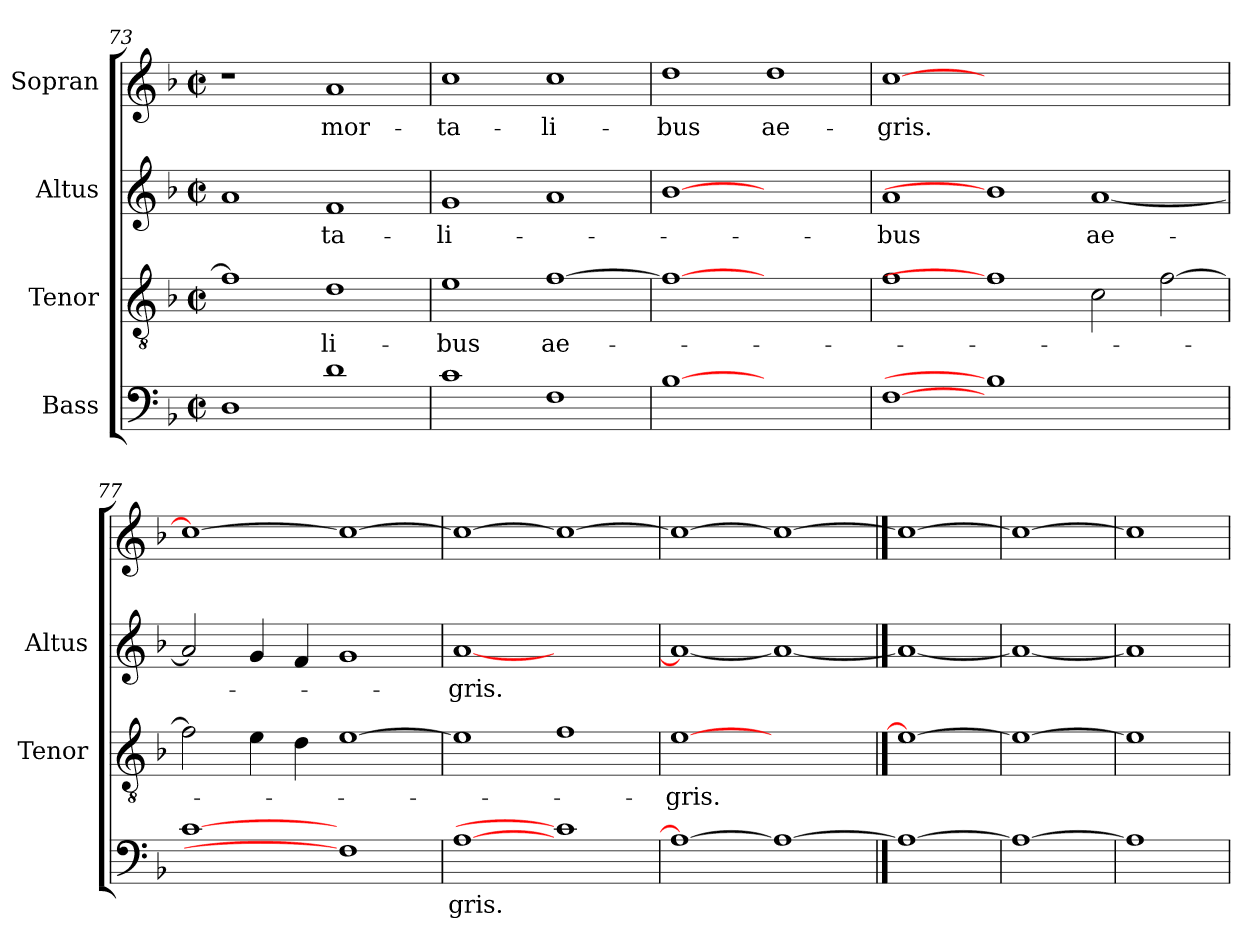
**kern	**text	**kern	**text	**kern	**text	**kern	**text
*part4	*part4	*part3	*part3	*part2	*part2	*part1	*part1
*staff4	*staff4	*staff3	*staff3	*staff2	*staff2	*staff1	*staff1
*I"Bass	*	*I"Tenor	*	*I"Altus	*	*I"Sopran	*
*	*	*I'Tenor	*	*I'Altus	*	*	*
*clefF4	*	*clefGv2	*	*clefG2	*	*clefG2	*
*	*	*ITrd7c12	*	*	*	*	*
*k[b-]	*	*k[b-]	*	*k[b-]	*	*k[b-]	*
*F:	*	*F:	*	*F:	*	*F:	*
*M2/2	*	*M2/2	*	*M2/2	*	*M2/2	*
*met(c|)	*	*met(c|)	*	*met(c|)	*	*met(c|)	*
=73	=73	=73	=73	=73	=73	=73	=73
1Di	.	1Fi]	.	1ai	.	1r	.
!	!	!	!LO:LY:b:color=#000000	!	!	!	!
!	!	!	!	!	!LO:LY:b:color=#000000	!	!
!	!	!	!	!	!	!	!LO:LY:b:color=#000000
1di	.	1Di	-li-	1fi	-ta-	1ai	mor-
=74	=74	=74	=74	=74	=74	=74	=74
!	!	!	!LO:LY:b:color=#000000	!	!	!	!
!	!	!	!	!	!LO:LY:b:color=#000000	!	!
!	!	!	!	!	!	!	!LO:LY:b:color=#000000
1ci	.	1Ei	-bus	1gi	-li-	1cci	-ta-
!	!	!	!LO:LY:b:color=#000000	!	!	!	!
!	!	!	!	!	!	!	!LO:LY:b:color=#000000
1Fi	.	[>1Fi	ae-	1ai	.	1cci	-li-
=75	=75	=75	=75	=75	=75	=75	=75
!	!	!	!	!	!	!	!LO:LY:b:color=#000000
[1B-i	.	1Fi_>	.	[1b-i	.	1ddi	-bus
!	!	!	!	!	!	!	!LO:LY:b:color=#000000
1ryy	.	1ryy	.	1ryy	.	1ddi	ae-
=76	=76	=76	=76	=76	=76	=76	=76
!	!	!	!	!	!LO:LY:b:color=#000000	!	!
!	!	!	!	!	!	!	!LO:LY:b:color=#000000
[1Fi	.	1Fi	.	1ai	-bus	[>1cci	-gris.
1B-i]	.	1Fi]	.	1b-i]	.	0ryy	.
!	!	!	!	!	!LO:LY:b:color=#000000	!	!
1ryy	.	2Ci\	.	[<1ai	ae-	.	.
.	.	[>2Fi\	.	.	.	.	.
=77	=77	=77	=77	=77	=77	=77	=77
[1ci	.	2Fi\]	.	2ai/]	.	1cci_>	.
.	.	4Ei\	.	4gi/	.	.	.
.	.	4Di\	.	4fi/	.	.	.
1Fi]	.	[>1Ei	.	1gi	.	1cci_	.
=78	=78	=78	=78	=78	=78	=78	=78
!	!LO:LY:b:color=#000000	!	!	!	!	!	!
!	!	!	!	!	!LO:LY:b:color=#000000	!	!
[>1Ai	-gris.	1Ei]	.	[<1ai	-gris.	1cci_>	.
1ci]	.	1Fi	.	1ryy	.	1cci_	.
=79	=79	=79	=79	=79	=79	=79	=79
!	!	!	!LO:LY:b:color=#000000	!	!	!	!
1Ai_>	.	[1Ei	-gris.	1ai_<	.	1cci_>	.
1Ai_	.	1ryy	.	1ai_	.	1cci_	.
==80	==80	==80	==80	==80	==80	==80	==80
1Ai_	.	1Ei_	.	1ai_	.	1cci_	.
=81	=81	=81	=81	=81	=81	=81	=81
1Ai_	.	1Ei_	.	1ai_	.	1cci_	.
=82	=82	=82	=82	=82	=82	=82	=82
1Ai]	.	1Ei]	.	1ai]	.	1cci]	.
=	=	=	=	=	=	=	=
*-	*-	*-	*-	*-	*-	*-	*-
